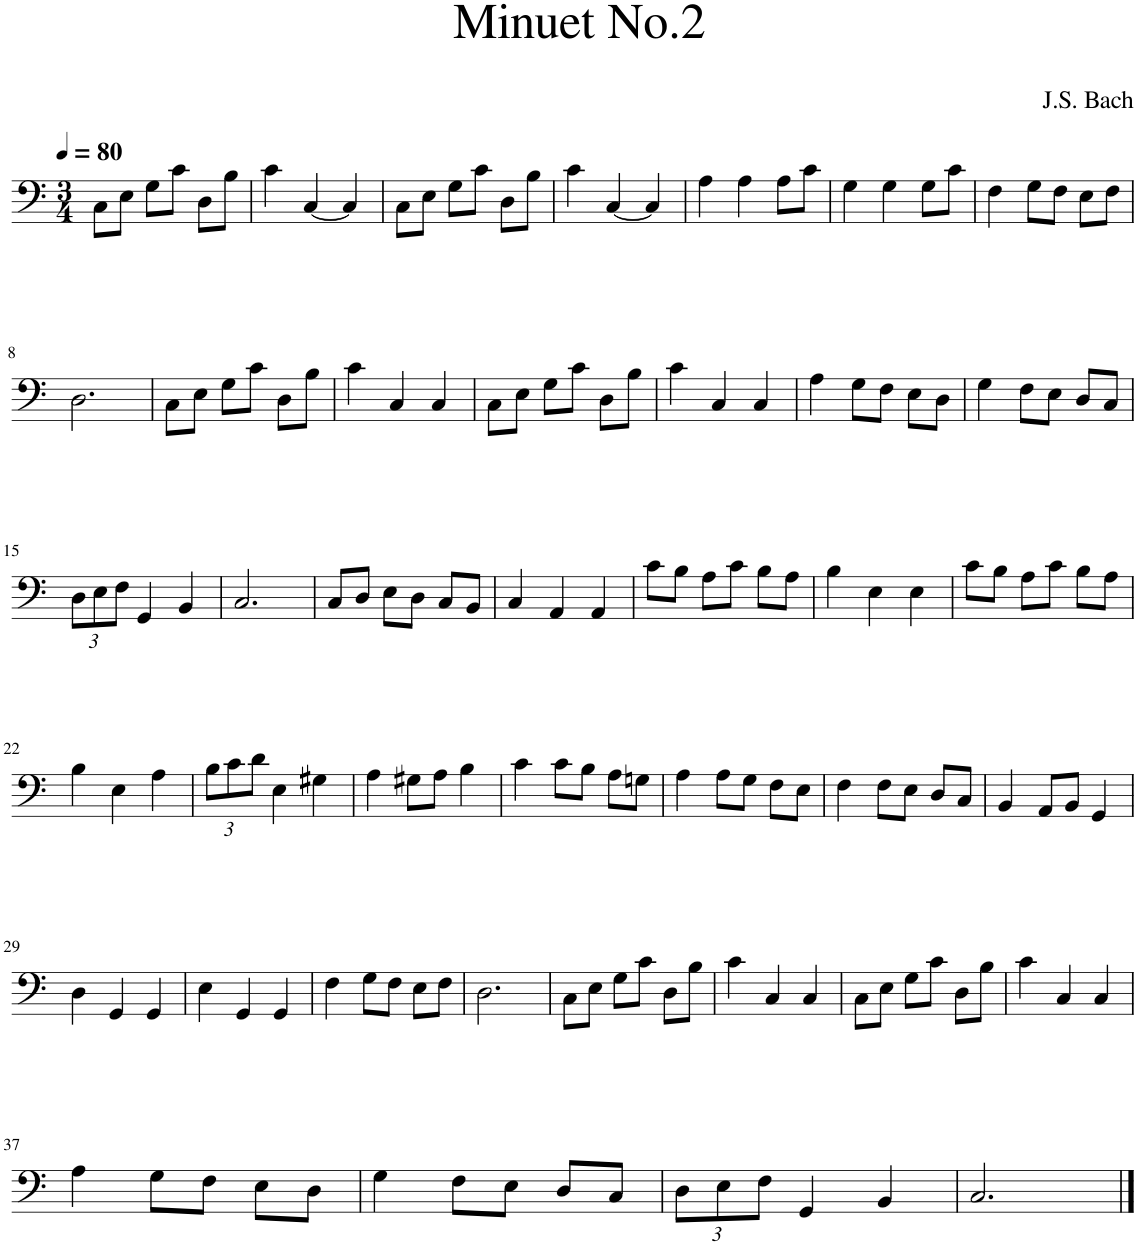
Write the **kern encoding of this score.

**kern
*part1
*staff1
*I"Piano
*I'Pno.
*clefF4
*k[]
*M3/4
*MM80
=1
8C\L
8E\J
8G\L
8c\J
8D\L
8B\J
=2
4c\
[4C/
4C/]
=3
8C\L
8E\J
8G\L
8c\J
8D\L
8B\J
=4
4c\
[4C/
4C/]
=5
4A\
4A\
8A\L
8c\J
=6
4G\
4G\
8G\L
8c\J
=7
4F\
8G\L
8F\J
8E\L
8F\J
!!LO:LB:g=z
=8
2.D\
=9
8C\L
8E\J
8G\L
8c\J
8D\L
8B\J
=10
4c\
4C/
4C/
=11
8C\L
8E\J
8G\L
8c\J
8D\L
8B\J
=12
4c\
4C/
4C/
=13
4A\
8G\L
8F\J
8E\L
8D\J
=14
4G\
8F\L
8E\J
8D/L
8C/J
!!LO:LB:g=z
=15
*Xbrackettup
12D\L
12E\
12F\J
4GG/
4BB/
=16
2.C/
=17
8C/L
8D/J
8E\L
8D\J
8C/L
8BB/J
=18
4C/
4AA/
4AA/
=19
8c\L
8B\J
8A\L
8c\J
8B\L
8A\J
=20
4B\
4E\
4E\
=21
8c\L
8B\J
8A\L
8c\J
8B\L
8A\J
!!LO:LB:g=z
=22
4B\
4E\
4A\
=23
12B\L
12c\
12d\J
4E\
4G#X\
=24
4A\
8G#X\L
8A\J
4B\
=25
4c\
8c\L
8B\J
8A\L
8Gn\J
=26
4A\
8A\L
8G\J
8F\L
8E\J
=27
4F\
8F\L
8E\J
8D/L
8C/J
=28
4BB/
8AA/L
8BB/J
4GG/
!!LO:LB:g=z
=29
4D\
4GG/
4GG/
=30
4E\
4GG/
4GG/
=31
4F\
8G\L
8F\J
8E\L
8F\J
=32
2.D\
=33
8C\L
8E\J
8G\L
8c\J
8D\L
8B\J
=34
4c\
4C/
4C/
=35
8C\L
8E\J
8G\L
8c\J
8D\L
8B\J
=36
4c\
4C/
4C/
!!LO:LB:g=z
=37
4A\
8G\L
8F\J
8E\L
8D\J
=38
4G\
8F\L
8E\J
8D/L
8C/J
=39
12D\L
12E\
12F\J
4GG/
4BB/
=40
2.C/
==
*-
